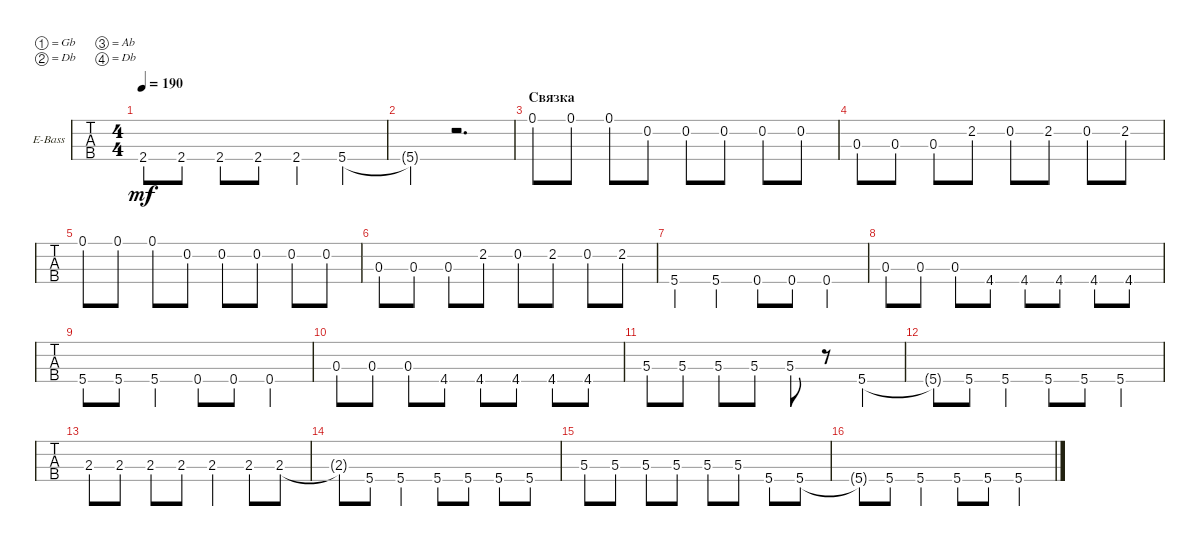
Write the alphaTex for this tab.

\defaultSystemsLayout 4
\bracketExtendMode groupsimilarinstruments
\firstSystemTrackNameOrientation horizontal
\otherSystemsTrackNameOrientation horizontal
\track ("Electric Bass" "E-Bass") {instrument electricbassfinger}
\staff {tabs}
\tuning (Gb2 Db2 Ab1 Db1)
\ts (4 4)
\tempo 190
\clef f4
\ks c
2.4.8{dy mf} 2.4.8 2.4.8 2.4.8 2.4.4 5.4.4 |
5.4{t}.4 r.2{d} |
\section ("" "Связка")
0.1.8 0.1.8 0.1.8 0.2.8 0.2.8 0.2.8 0.2.8 0.2.8 |
0.3.8 0.3.8 0.3.8 2.2.8 0.2.8 2.2.8 0.2.8 2.2.8 |
0.1.8 0.1.8 0.1.8 0.2.8 0.2.8 0.2.8 0.2.8 0.2.8 |
0.3.8 0.3.8 0.3.8 2.2.8 0.2.8 2.2.8 0.2.8 2.2.8 |
5.4.4 5.4.4 0.4.8 0.4.8 0.4.4 |
0.3.8 0.3.8 0.3.8 4.4.8 4.4.8 4.4.8 4.4.8 4.4.8 |
5.4.8 5.4.8 5.4.4 0.4.8 0.4.8 0.4.4 |
0.3.8 0.3.8 0.3.8 4.4.8 4.4.8 4.4.8 4.4.8 4.4.8 |
5.3.8 5.3.8 5.3.8 5.3.8 5.3.8 r.8 5.4.4 |
5.4{t}.8 5.4.8 5.4.4 5.4.8 5.4.8 5.4.4 |
2.3.8 2.3.8 2.3.8 2.3.8 2.3.4 2.3.8 2.3.8 |
2.3{t}.8 5.4.8 5.4.4 5.4.8 5.4.8 5.4.8 5.4.8 |
5.3.8 5.3.8 5.3.8 5.3.8 5.3.8 5.3.8 5.4.8 5.4.8 |
5.4{t}.8 5.4.8 5.4.4 5.4.8 5.4.8 5.4.4
